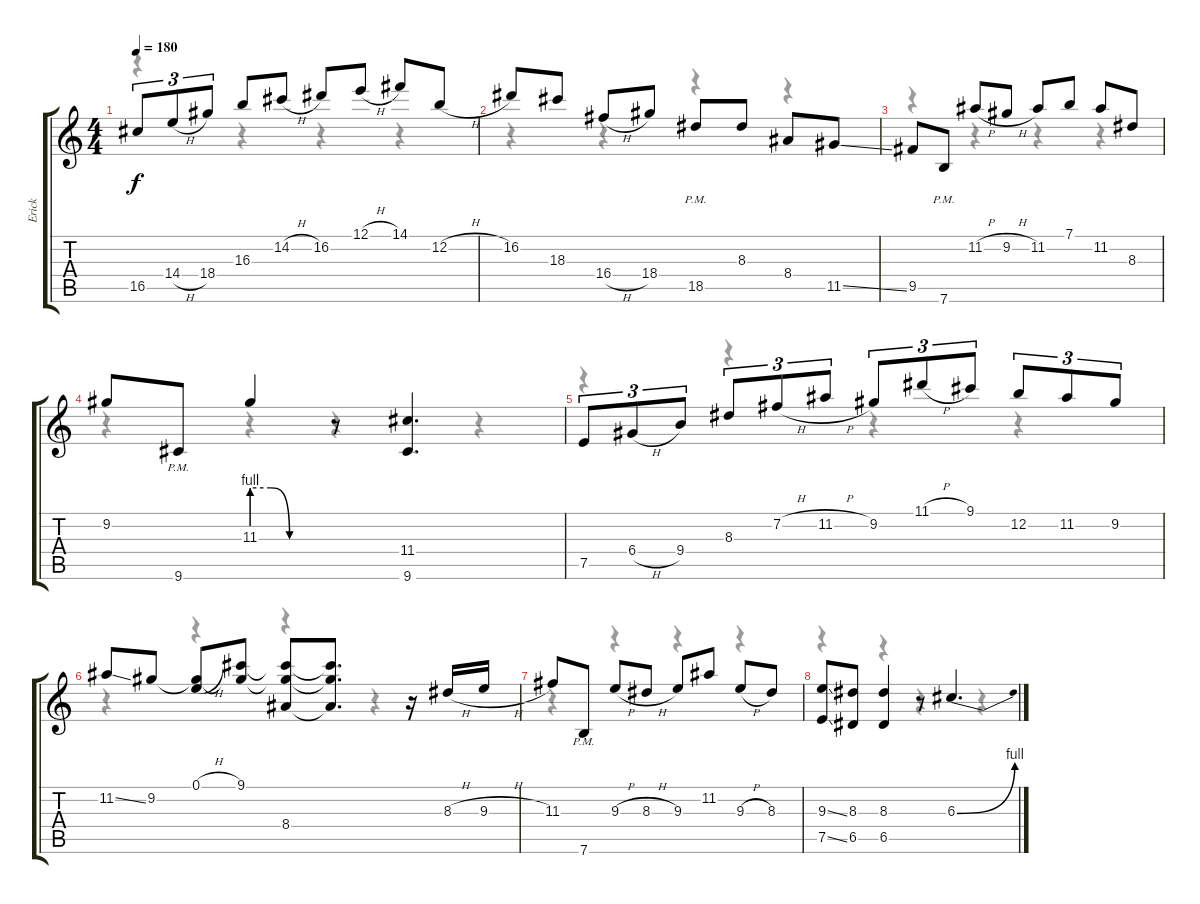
\track ("Erick" "Erick") {instrument overdrivenguitar}
\staff {score tabs}
\tuning (E4 B3 G3 D3 A2 E2) {hide}
\voice
\ts (4 4)
\tempo 180
\clef g2
\ks c
16.5.8{tu (3 2) dy f} 14.4{h}.8{tu (3 2)} 18.4.8{tu (3 2)} 16.3.8 14.2{h}.8 16.2.8 12.1{h}.8 14.1.8 12.2{h}.8 |
16.2.8 18.3.8 16.4{h}.8 18.4.8 18.5{pm}.8 8.3.8 8.4.8 11.5{ss}.8 |
9.5.8 7.6{pm}.8 11.2{h}.8 9.2{h}.8 11.2.8 7.1.8 11.2.8 8.3.8 |
9.2.8 9.6{pm}.8 11.3{be (custom 0 4 15 4 30 0 60 0)}.4 r.8 (11.4 9.6).4{d} |
7.5.8{tu (3 2)} 6.4{h}.8{tu (3 2)} 9.4.8{tu (3 2)} 8.3.8{tu (3 2)} 7.2{h}.8{tu (3 2)} 11.2{h}.8{tu (3 2)} 9.2.8{tu (3 2)} 11.1{h}.8{tu (3 2)} 9.1.8{tu (3 2)} 12.2.8{tu (3 2)} 11.2.8{tu (3 2)} 9.2.8{tu (3 2)} |
11.2{ss}.8 9.2.8 (0.1{h} 9.2{t}).8 (9.1 9.2{t}).8 (9.1{t} 9.2{t} 8.4).8 (9.1{t} 9.2{t} 8.4{t}).8{d} r.16 8.3{h}.16 9.3{h}.16 |
11.3.8 7.6{pm}.8 9.3{h}.8 8.3{h}.8 9.3.8 11.2.8 9.3{h}.8 8.3.8 |
(9.3{ss} 7.5{ss}).8 (8.3 6.5).8 (8.3 6.5).4 r.8 6.3{be (bend 0 0 60 4)}.4{d}
\voice
\clef g2
\ottava regular
\simile none
\ks c
r.4{dy f} r.4 r.4 r.4 |
r.4 r.4 r.4 r.4 |
r.4 r.4 r.4 r.4 |
r.4 r.4 r.4 r.4 |
r.4 r.4 r.4 r.4 |
r.4 r.4 r.4 r.4 |
r.4 r.4 r.4 r.4 |
r.4 r.4 r.4 r.4
